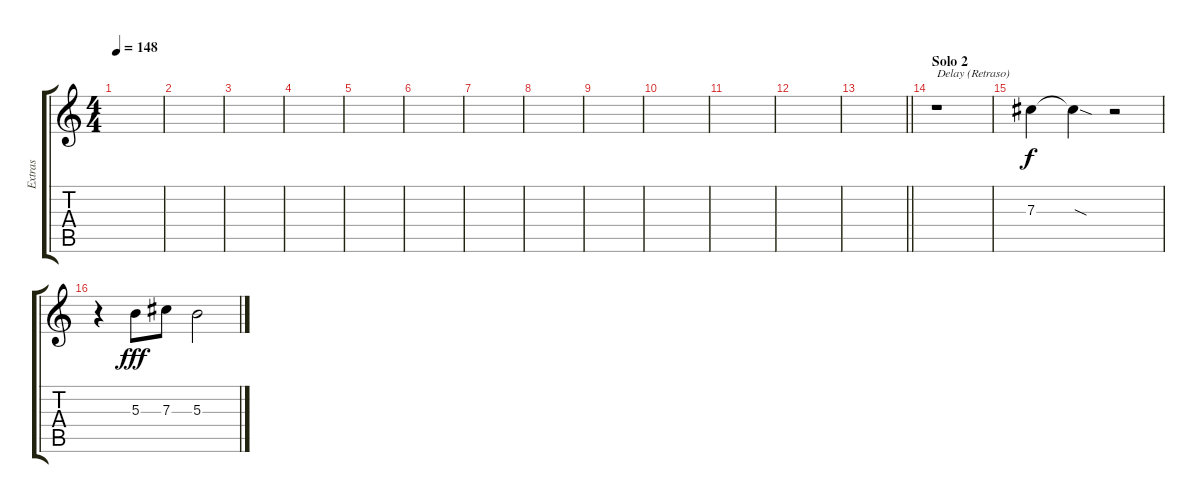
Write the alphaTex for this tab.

\track ("Extras" "Extras") {instrument distortionguitar}
\staff {score tabs}
\tuning (Eb4 Bb3 Gb3 Db3 Ab2 Eb2) {hide}
\ts (4 4)
\tempo 148
\clef g2
\ks c
|
|
|
|
|
|
|
|
|
|
|
|
\barLineRight lightlight
|
\section ("" "Solo 2")
r.1{txt "Delay (Retraso)" volume 8 instrument distortionguitar} |
7.3.4 7.3{sod t}.4 r.2 |
r.4 5.3.8{dy fff} 7.3.8 5.3.2
